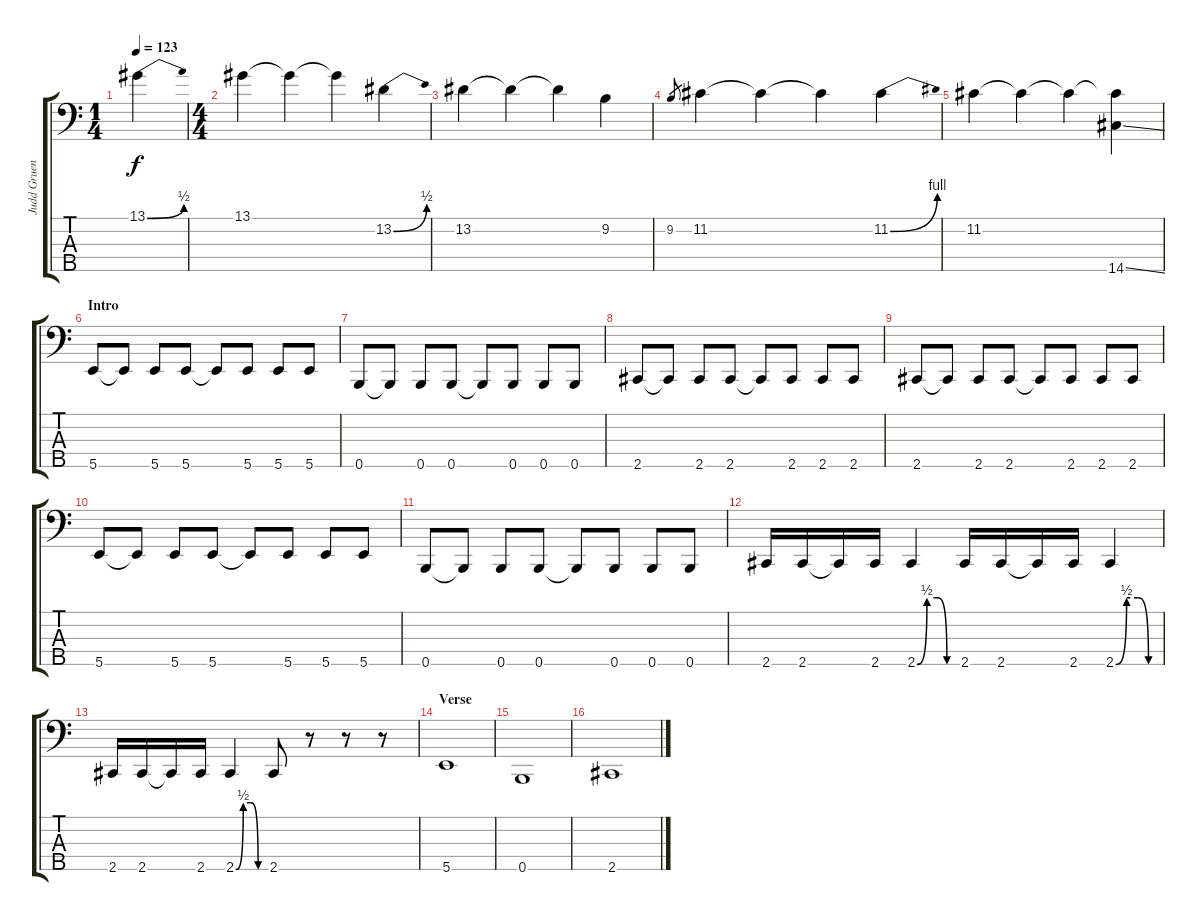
\track ("Judd Gruenbaum (Volume Effect)" "Judd Gruen") {instrument electricbasspick}
\staff {score tabs}
\tuning (G2 D2 A1 E1 B0) {hide}
\ts (1 4)
\tempo 123
\clef f4
\ks c
13.1{be (bend 0 0 60 2)}.4{dy f instrument electricbasspick} |
\ts (4 4)
13.1.4 13.1{t}.4 13.1{t}.4 13.2{be (bend 0 0 60 2)}.4 |
13.2.4 13.2{t}.4 13.2{t}.4 9.2.4 |
9.2.8{gr} 11.2.4 11.2{t}.4 11.2{t}.4 11.2{be (bend 0 0 60 4)}.4 |
11.2.4 11.2{t}.4 11.2{t}.4 (11.2{t} 14.5{ss}).4 |
\section ("" "Intro")
5.5.8 5.5{t}.8 5.5.8 5.5.8 5.5{t}.8 5.5.8 5.5.8 5.5.8 |
0.5.8 0.5{t}.8 0.5.8 0.5.8 0.5{t}.8 0.5.8 0.5.8 0.5.8 |
2.5.8 2.5{t}.8 2.5.8 2.5.8 2.5{t}.8 2.5.8 2.5.8 2.5.8 |
2.5.8 2.5{t}.8 2.5.8 2.5.8 2.5{t}.8 2.5.8 2.5.8 2.5.8 |
5.5.8 5.5{t}.8 5.5.8 5.5.8 5.5{t}.8 5.5.8 5.5.8 5.5.8 |
0.5.8 0.5{t}.8 0.5.8 0.5.8 0.5{t}.8 0.5.8 0.5.8 0.5.8 |
2.5.16 2.5.16 2.5{t}.16 2.5.16 2.5{be (custom 0 0 15 2 30 2 45 0 60 0)}.4 2.5.16 2.5.16 2.5{t}.16 2.5.16 2.5{be (custom 0 0 15 2 30 2 45 0 60 0)}.4 |
2.5.16 2.5.16 2.5{t}.16 2.5.16 2.5{be (custom 0 0 15 2 30 2 45 0 60 0)}.4 2.5.8 r.8 r.8 r.8 |
\section ("" "Verse")
5.5.1 |
0.5.1 |
2.5.1
